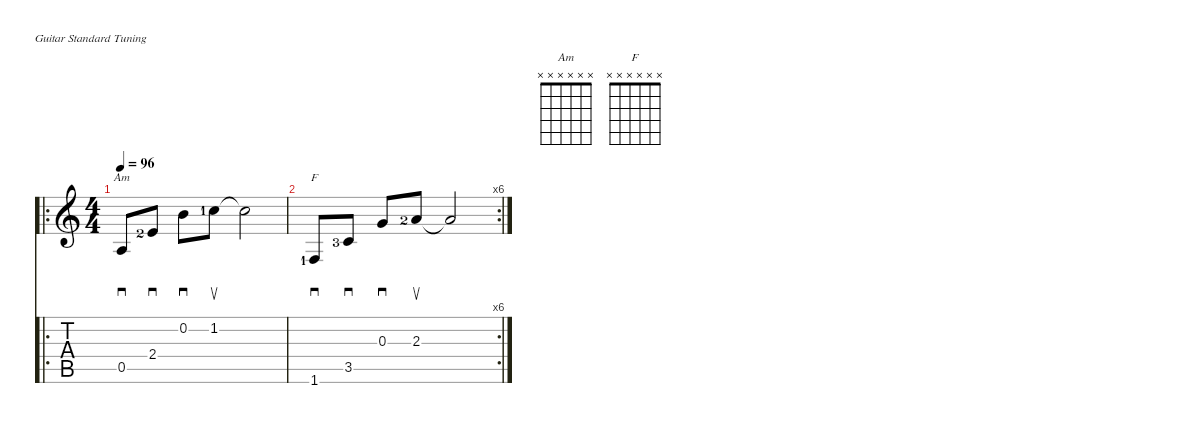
\defaultSystemsLayout 4
\hideDynamics
\bracketExtendMode nobrackets
\singleTrackTrackNamePolicy hidden
\multiTrackTrackNamePolicy hidden
\firstSystemTrackNameOrientation horizontal
\otherSystemsTrackNameOrientation horizontal
\track ("Gtr. clean" "E-Gt") {instrument electricguitarclean}
\staff {score tabs}
\tuning (E4 B3 G3 D3 A2 E2)
\chord ("Am" x x x x x x)
\chord ("F" x x x x x x)
\ro
\ts (4 4)
\tempo 96
\clef g2
\ks c
0.5.8{sd ch "Am" lyrics (0 "") lyrics (1 "") lyrics (2 "") lyrics (3 "") lyrics (4 "") dy mf instrument electricguitarclean} 2.4{lf 3}.8{sd lyrics (0 "") lyrics (1 "") lyrics (2 "") lyrics (3 "") lyrics (4 "")} 0.2.8{sd lyrics (0 "") lyrics (1 "") lyrics (2 "") lyrics (3 "") lyrics (4 "")} 1.2{lf 2}.8{su lyrics (0 "") lyrics (1 "") lyrics (2 "") lyrics (3 "") lyrics (4 "")} 1.2{t}.2{lyrics (0 "") lyrics (1 "") lyrics (2 "") lyrics (3 "") lyrics (4 "")} |
\rc 6
1.6{lf 2}.8{sd ch "F"} 3.5{lf 4}.8{sd} 0.3.8{sd} 2.3{lf 3}.8{su} 2.3{t}.2
